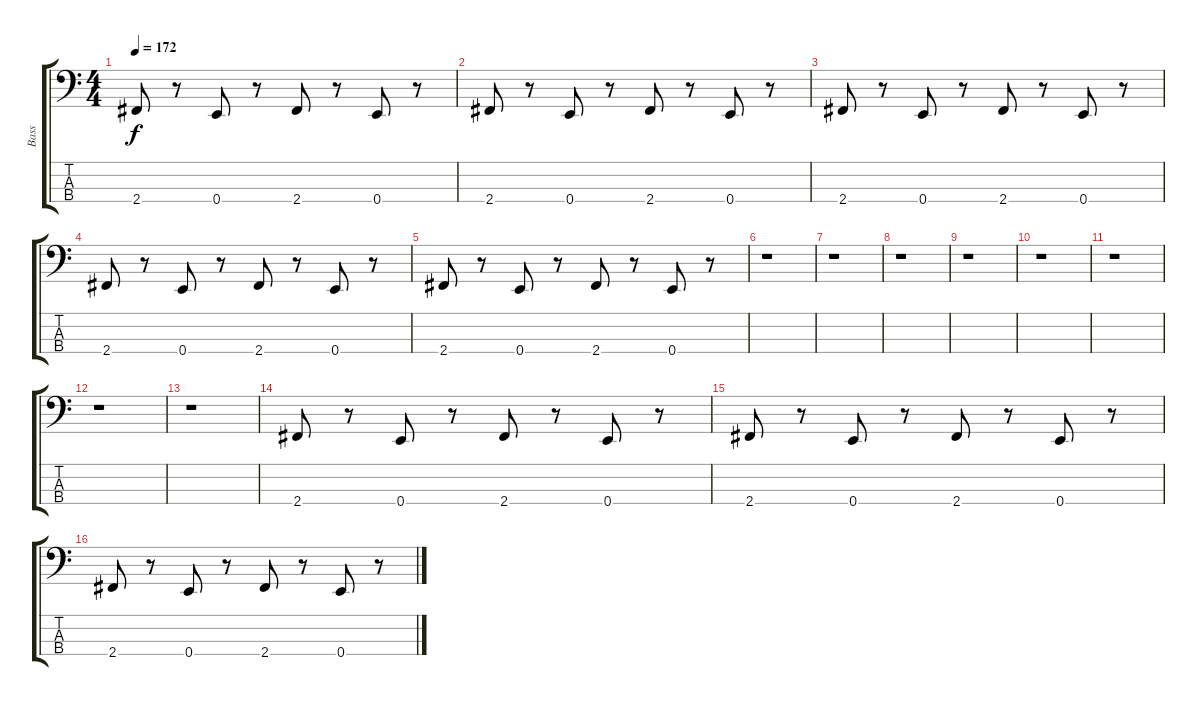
\track ("Bass" "Bass") {instrument slapbass1}
\staff {score tabs}
\tuning (G2 D2 A1 E1) {hide}
\ts (4 4)
\tempo 172
\clef f4
\ks c
2.4.8{dy f} r.8 0.4.8 r.8 2.4.8 r.8 0.4.8 r.8 |
2.4.8 r.8 0.4.8 r.8 2.4.8 r.8 0.4.8 r.8 |
2.4.8 r.8 0.4.8 r.8 2.4.8 r.8 0.4.8 r.8 |
2.4.8 r.8 0.4.8 r.8 2.4.8 r.8 0.4.8 r.8 |
2.4.8 r.8 0.4.8 r.8 2.4.8 r.8 0.4.8 r.8 |
r.1 |
r.1 |
r.1 |
r.1 |
r.1 |
r.1 |
r.1 |
r.1 |
2.4.8 r.8 0.4.8 r.8 2.4.8 r.8 0.4.8 r.8 |
2.4.8 r.8 0.4.8 r.8 2.4.8 r.8 0.4.8 r.8 |
2.4.8 r.8 0.4.8 r.8 2.4.8 r.8 0.4.8 r.8
